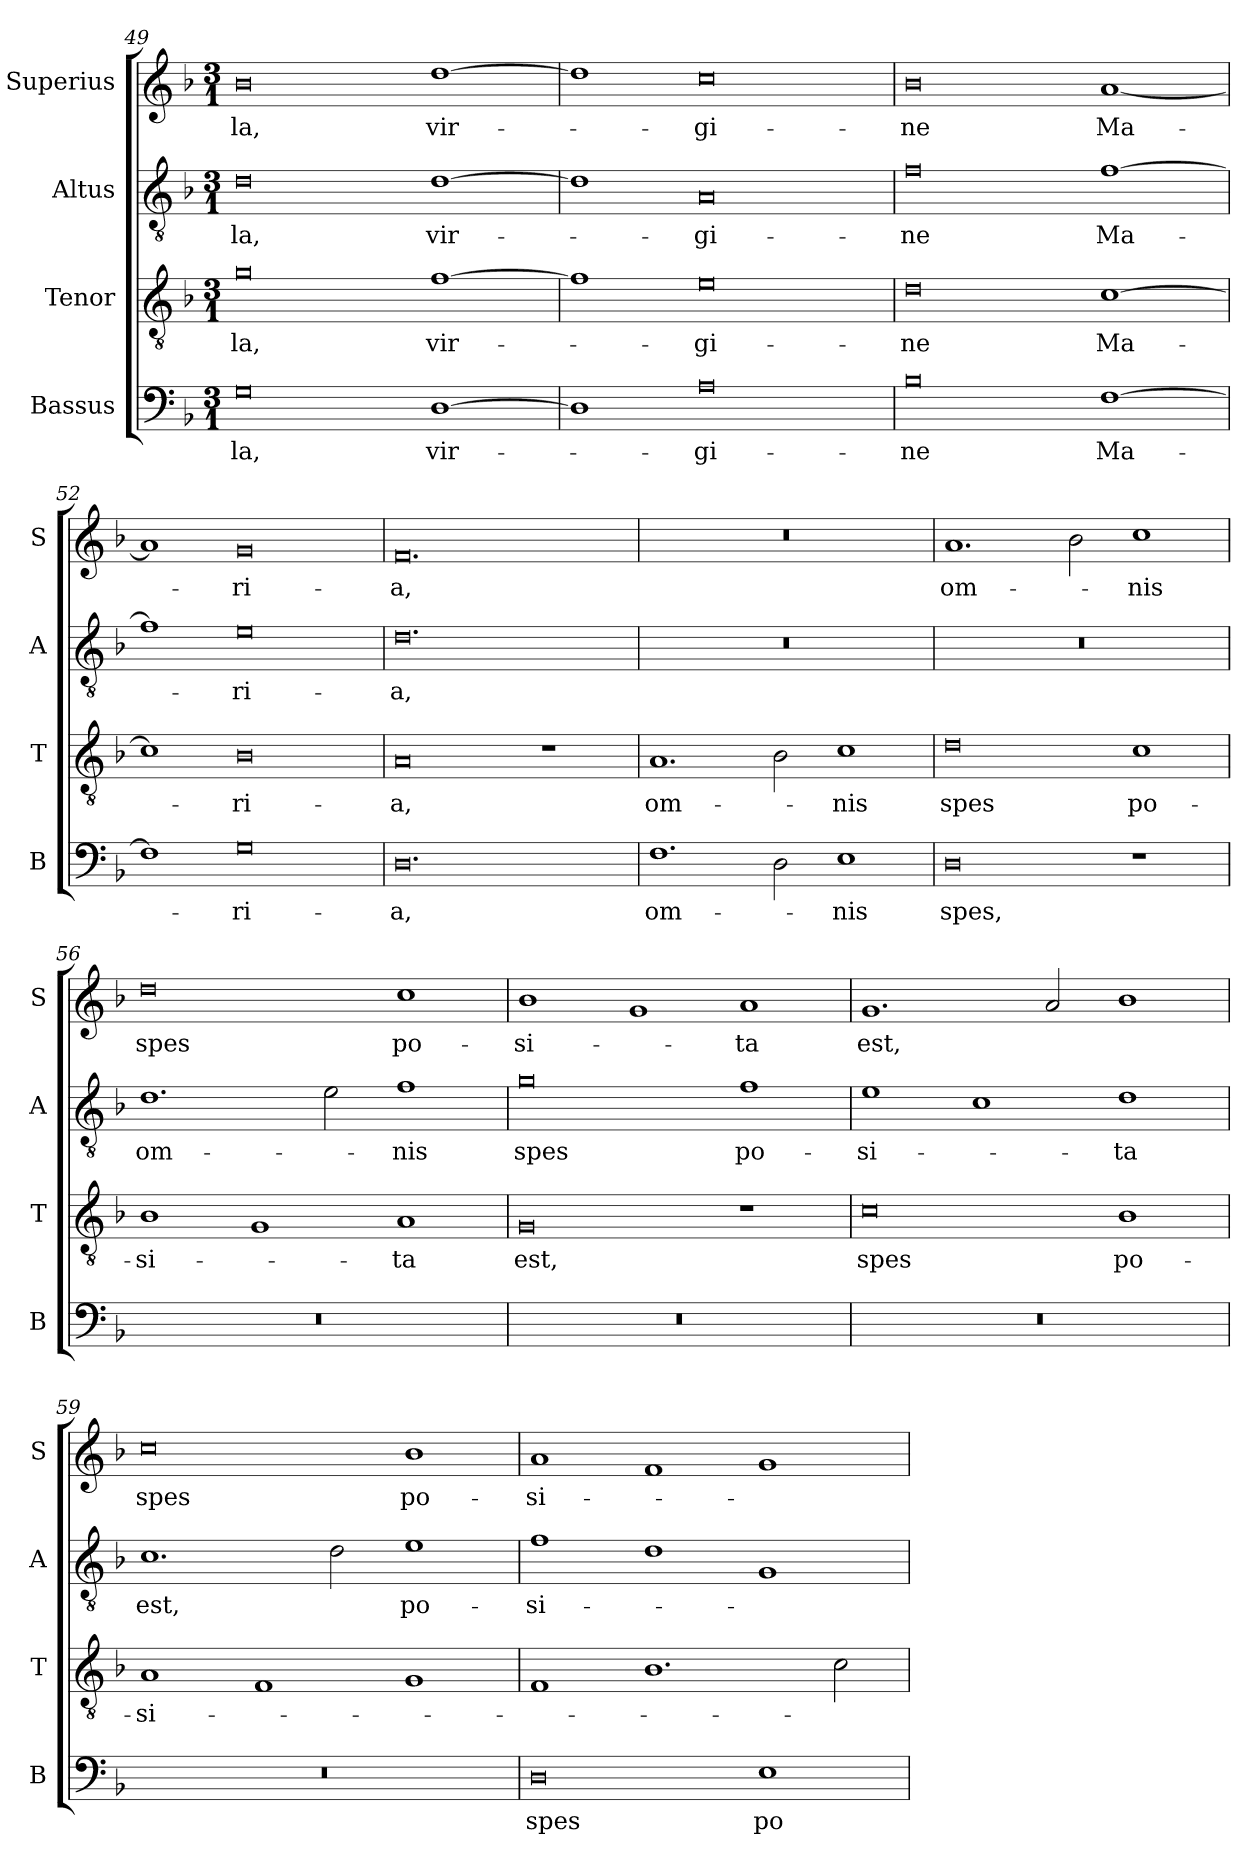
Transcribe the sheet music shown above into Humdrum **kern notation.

**kern	**text	**kern	**text	**kern	**text	**kern	**text
*part4	*part4	*part3	*part3	*part2	*part2	*part1	*part1
*staff4	*staff4	*staff3	*staff3	*staff2	*staff2	*staff1	*staff1
*I"Bassus	*	*I"Tenor	*	*I"Altus	*	*I"Superius	*
*I'B	*	*I'T	*	*I'A	*	*I'S	*
*clefF4	*	*clefGv2	*	*clefGv2	*	*clefG2	*
*k[b-]	*	*k[b-]	*	*k[b-]	*	*k[b-]	*
*M3/1	*	*M3/1	*	*M3/1	*	*M3/1	*
=49	=49	=49	=49	=49	=49	=49	=49
0G	-la,	0g	-la,	0d	-la,	0b-	-la,
[1D	vir-	[1f	vir-	[1d	vir-	[1dd	vir-
=50	=50	=50	=50	=50	=50	=50	=50
1D]	.	1f]	.	1d]	.	1dd]	.
0A	-gi-	0e	-gi-	0A	-gi-	0cc	-gi-
=51	=51	=51	=51	=51	=51	=51	=51
0B-	-ne	0d	-ne	0f	-ne	0b-	-ne
[1F	Ma-	[1c	Ma-	[1f	Ma-	[1a	Ma-
=52	=52	=52	=52	=52	=52	=52	=52
1F]	.	1c]	.	1f]	.	1a]	.
0G	-ri-	0B-	-ri-	0e	-ri-	0g	-ri-
=53	=53	=53	=53	=53	=53	=53	=53
0.D	-a,	0A	-a,	0.d	-a,	0.f	-a,
.	.	1r	.	.	.	.	.
=54	=54	=54	=54	=54	=54	=54	=54
1.F	om-	1.A	om-	0.r	.	0.r	.
2D\	.	2B-\	.	.	.	.	.
1E	-nis	1c	-nis	.	.	.	.
=55	=55	=55	=55	=55	=55	=55	=55
0D	spes,	0d	spes	0.r	.	1.a	om-
.	.	.	.	.	.	2b-\	.
1r	.	1c	po-	.	.	1cc	-nis
=56	=56	=56	=56	=56	=56	=56	=56
0.r	.	1B-	-si-	1.d	om-	0dd	spes
.	.	1G	.	.	.	.	.
.	.	.	.	2e\	.	.	.
.	.	1A	-ta	1f	-nis	1cc	po-
=57	=57	=57	=57	=57	=57	=57	=57
0.r	.	0G	est,	0g	spes	1b-	-si-
.	.	.	.	.	.	1g	.
.	.	1r	.	1f	po-	1a	-ta
=58	=58	=58	=58	=58	=58	=58	=58
0.r	.	0c	spes	1e	-si-	1.g	est,
.	.	.	.	1c	.	.	.
.	.	.	.	.	.	2a/	.
.	.	1B-	po-	1d	-ta	1b-	.
=59	=59	=59	=59	=59	=59	=59	=59
0.r	.	1A	-si-	1.c	est,	0cc	spes
.	.	1F	.	.	.	.	.
.	.	.	.	2d\	.	.	.
.	.	1G	.	1e	po-	1b-	po-
=60	=60	=60	=60	=60	=60	=60	=60
0D	spes	1F	.	1f	-si-	1a	si-
.	.	1.B-	.	1d	.	1f	.
1E	po-	.	.	1G	.	1g	.
.	.	2c\	.	.	.	.	.
=	=	=	=	=	=	=	=
*-	*-	*-	*-	*-	*-	*-	*-
